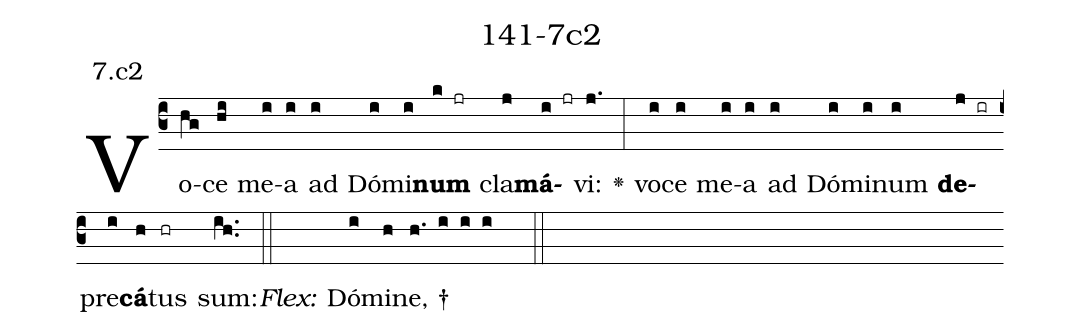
name: 141-7c2;
annotation: 7.c2;
%%
(c3)Vo(hg)ce(hi) me(i)a(i) ad(i) Dó(i)mi(i)<b>num</b>(k jr) cla(j)<b>má</b>(i jr)vi:(j.) <v>\greheightstar</v>(:) vo(i)ce(i) me(i)a(i) ad(i) Dó(i)mi(i)num(i) <b>de</b>(j ir)pre(i)<b>cá</b>(h)tus(hr) sum:(ih..) (::)
<i>Flex:</i>()  Dó(i)mi(h)ne, †(h. i i i  ::)

%E(i) u(i) o(j) u(i) a(h) e.(ih..) (::)
